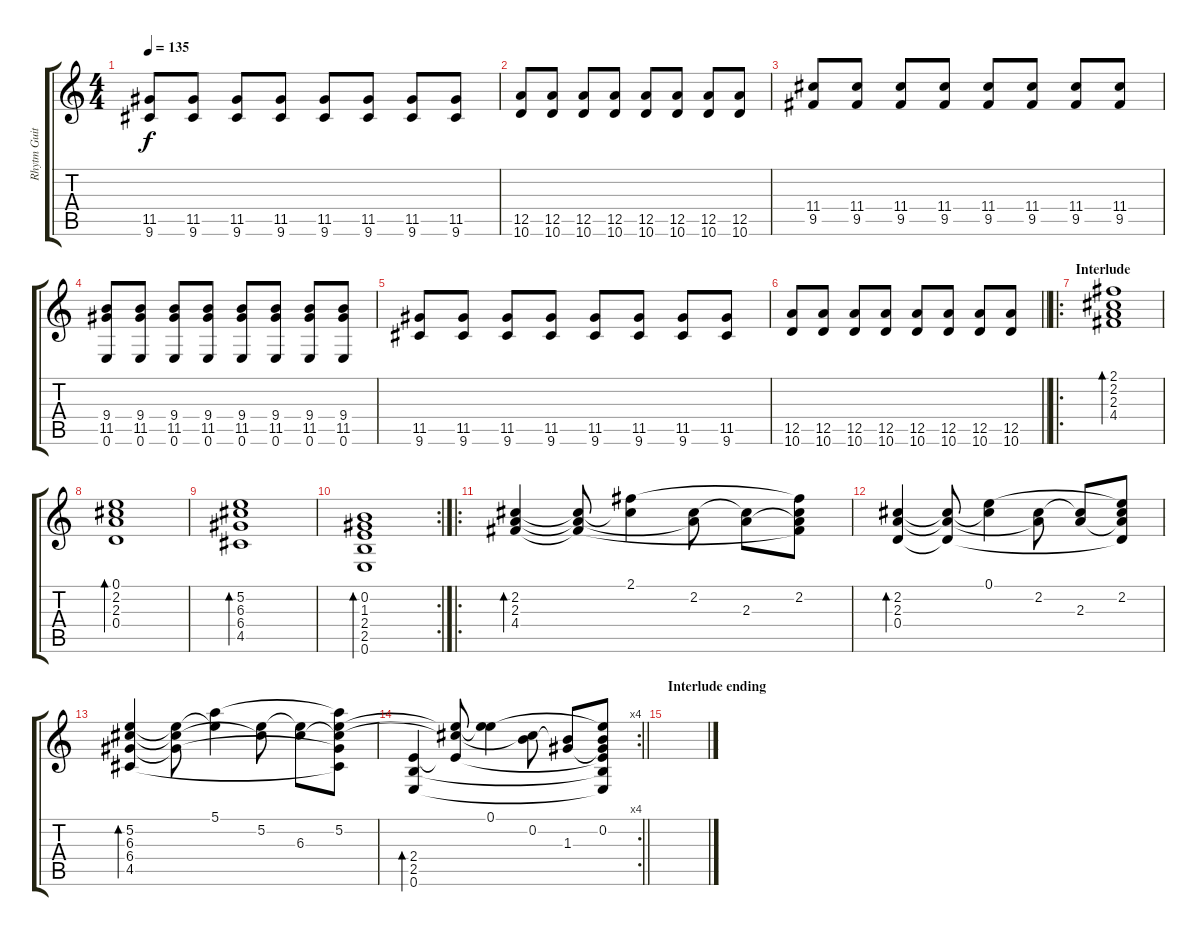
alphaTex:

\track ("Rhytm Guitar" "Rhytm Guit") {instrument acousticguitarsteel}
\staff {score tabs}
\tuning (E4 B3 G3 D3 A2 E2) {hide}
\ts (4 4)
\tempo 135
\clef g2
\ks c
(11.5 9.6).8{dy f} (11.5 9.6).8 (11.5 9.6).8 (11.5 9.6).8 (11.5 9.6).8 (11.5 9.6).8 (11.5 9.6).8 (11.5 9.6).8 |
(12.5 10.6).8 (12.5 10.6).8 (12.5 10.6).8 (12.5 10.6).8 (12.5 10.6).8 (12.5 10.6).8 (12.5 10.6).8 (12.5 10.6).8 |
(11.4 9.5).8 (11.4 9.5).8 (11.4 9.5).8 (11.4 9.5).8 (11.4 9.5).8 (11.4 9.5).8 (11.4 9.5).8 (11.4 9.5).8 |
(9.4 11.5 0.6).8 (9.4 11.5 0.6).8 (9.4 11.5 0.6).8 (9.4 11.5 0.6).8 (9.4 11.5 0.6).8 (9.4 11.5 0.6).8 (9.4 11.5 0.6).8 (9.4 11.5 0.6).8 |
(11.5 9.6).8 (11.5 9.6).8 (11.5 9.6).8 (11.5 9.6).8 (11.5 9.6).8 (11.5 9.6).8 (11.5 9.6).8 (11.5 9.6).8 |
\barLineRight lightlight
(12.5 10.6).8 (12.5 10.6).8 (12.5 10.6).8 (12.5 10.6).8 (12.5 10.6).8 (12.5 10.6).8 (12.5 10.6).8 (12.5 10.6).8 |
\ro
\section ("" "Interlude")
(2.1 2.2 2.3 4.4).1{bd 120 volume 10 instrument electricguitarclean} |
(0.1 2.2 2.3 0.4).1{bd 120} |
(5.2 6.3 6.4 4.5).1{bd 120} |
\rc 2
(0.2 1.3 2.4 2.5 0.6).1{bd 120} |
\ro
(2.2 2.3 4.4).4{bd 120} (2.2{t} 2.3{t} 4.4{t}).8 (2.1 2.2{t}).4 (2.2 2.3{t}).8 (2.2{t} 2.3).8 (2.1{t} 2.2 2.3{t} 4.4{t}).8 |
(2.2 2.3 0.4).4{bd 120} (2.2{t} 2.3{t} 0.4{t}).8 (0.1 2.2{t}).4 (2.2 2.3{t}).8 (2.2{t} 2.3).8 (0.1{t} 2.2 2.3{t} 0.4{t}).8 |
(5.2 6.3 6.4 4.5).4{bd 120} (5.2{t} 6.3{t} 6.4{t}).8 (5.1 5.2{t}).4 (5.2 6.3{t}).8 (5.2{t} 6.3).8 (5.1{t} 5.2 6.3{t} 6.4{t} 4.5{t}).8 |
\rc 4
\barLineRight lightlight
(2.4 2.5 0.6).4{bd 120} (5.2{t} 6.3{t} 2.4{t}).8 (0.1 5.2{t}).4 (0.2 6.3{t}).8 (0.2{t} 1.3).8 (0.1{t} 0.2 1.3{t} 2.4{t} 2.5{t} 0.6{t}).8 |
\section ("" "Interlude ending")
